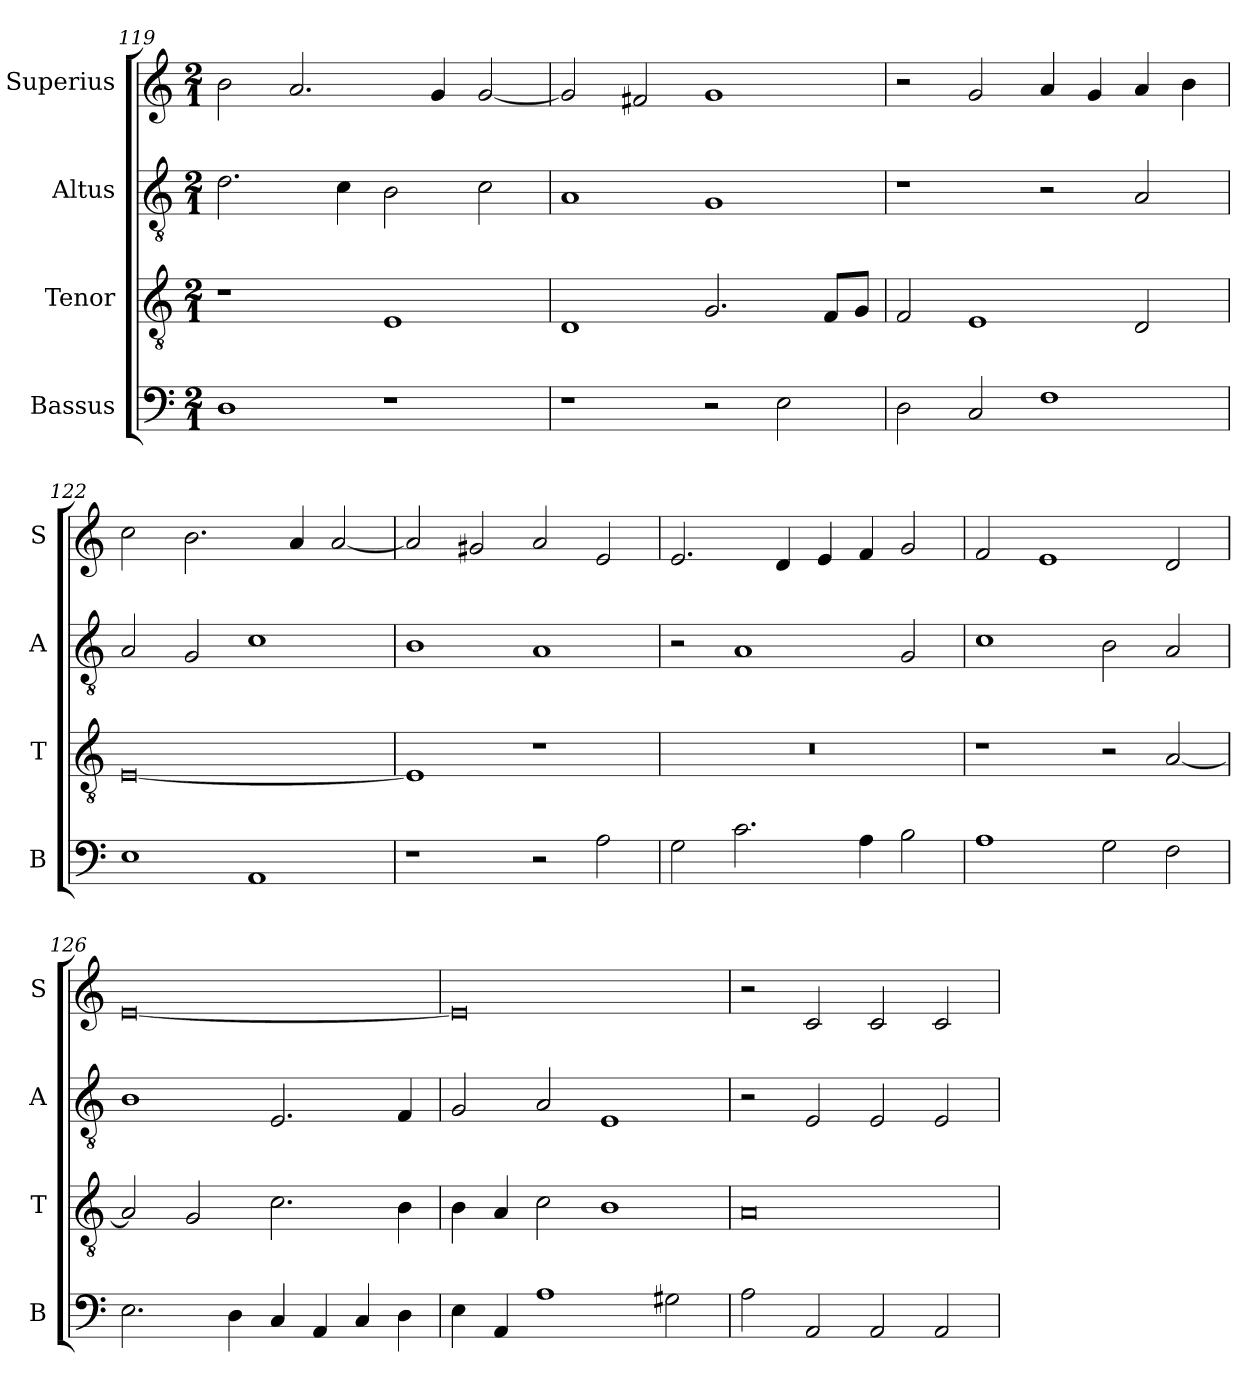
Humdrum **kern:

**kern	**kern	**kern	**kern
*part4	*part3	*part2	*part1
*staff4	*staff3	*staff2	*staff1
*I"Bassus	*I"Tenor	*I"Altus	*I"Superius
*I'B	*I'T	*I'A	*I'S
*clefF4	*clefGv2	*clefGv2	*clefG2
*k[]	*k[]	*k[]	*k[]
*C:	*C:	*C:	*C:
*M2/1	*M2/1	*M2/1	*M2/1
=119	=119	=119	=119
1D	1r	2.d	2b
.	.	.	2.a
.	.	4c	.
1r	1E	2B	.
.	.	.	4g
.	.	2c	[2g
=120	=120	=120	=120
1r	1D	1A	2g]
.	.	.	2f#X
2r	2.G	1G	1g
2E	.	.	.
.	8FL	.	.
.	8GJ	.	.
=121	=121	=121	=121
2D	2F	1r	2r
2C	1E	.	2g
1F	.	2r	4a
.	.	.	4g
.	2D	2A	4a
.	.	.	4b
=122	=122	=122	=122
1E	[0E	2A	2cc
.	.	2G	2.b
1AA	.	1c	.
.	.	.	4a
.	.	.	[2a
=123	=123	=123	=123
1r	1E]	1B	2a]
.	.	.	2g#X
2r	1r	1A	2a
2A	.	.	2e
=124	=124	=124	=124
2G	0r	2r	2.e
2.c	.	1A	.
.	.	.	4d
.	.	.	4e
4A	.	.	4f
2B	.	2G	2g
=125	=125	=125	=125
1A	1r	1c	2f
.	.	.	1e
2G	2r	2B	.
2F	[2A	2A	2d
=126	=126	=126	=126
2.E	2A]	1B	[0e
.	2G	.	.
4D	.	.	.
4C	2.c	2.E	.
4AA	.	.	.
4C	.	.	.
4D	4B	4F	.
=127	=127	=127	=127
4E	4B	2G	0e]
4AA	4A	.	.
1A	2c	2A	.
.	1B	1E	.
2G#X	.	.	.
=128	=128	=128	=128
2A	0A	2r	2r
2AA	.	2E	2c
2AA	.	2E	2c
2AA	.	2E	2c
=	=	=	=
*-	*-	*-	*-
